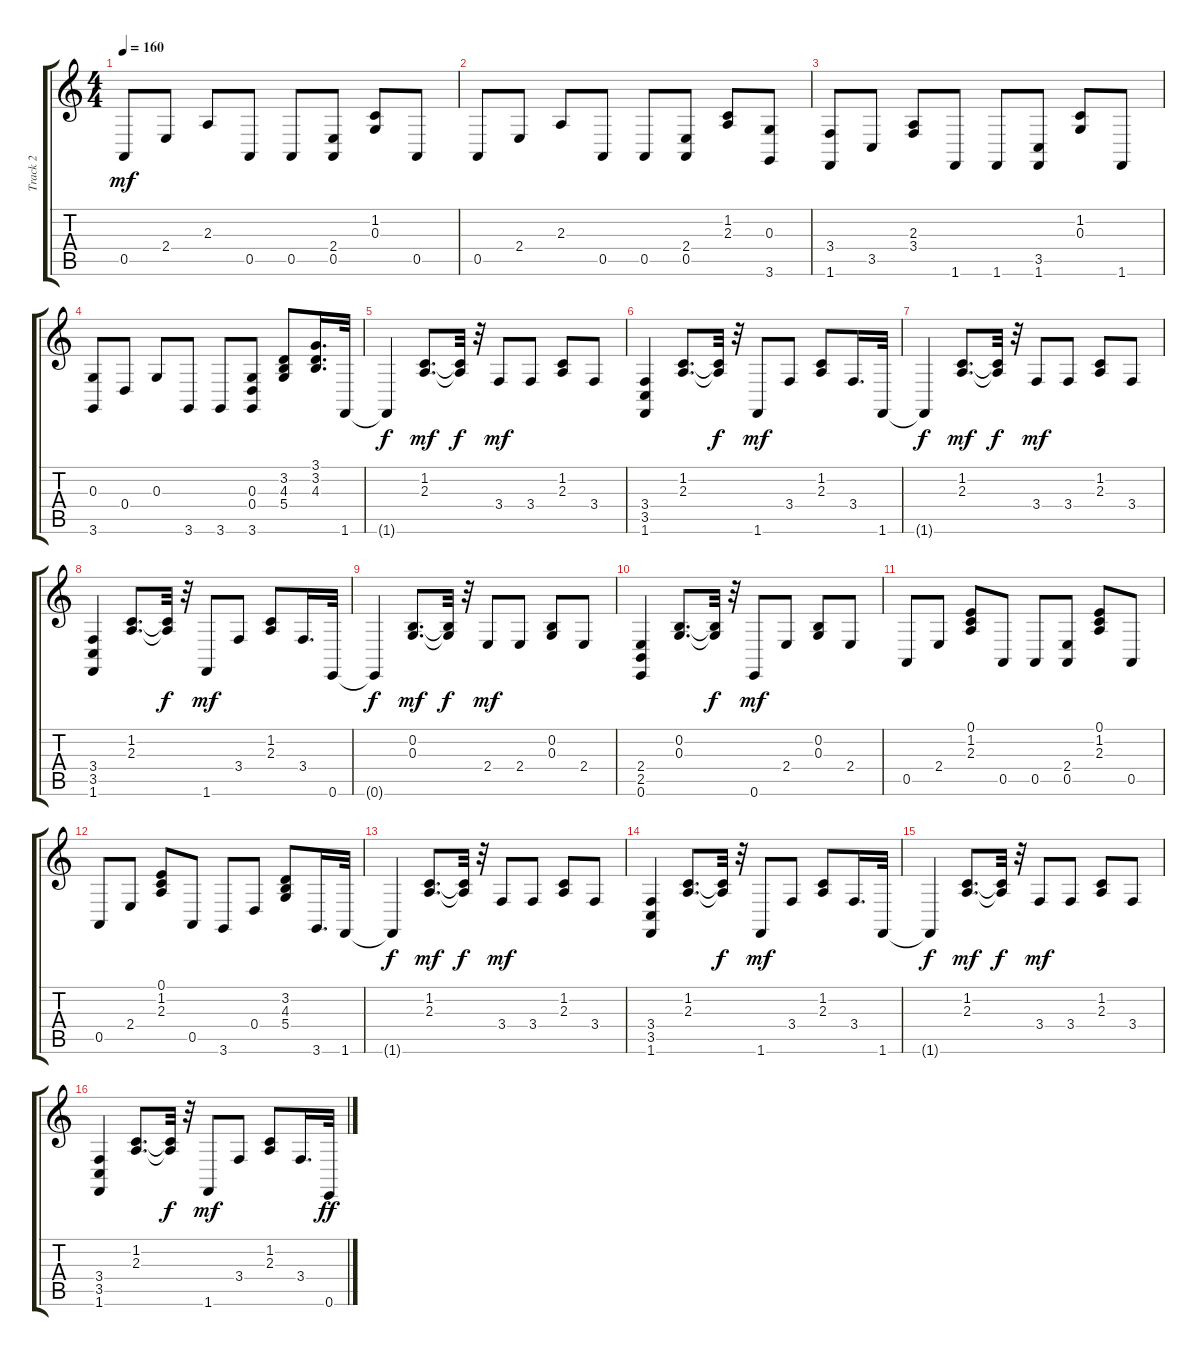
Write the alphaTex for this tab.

\track ("Track 2" "Track 2") {instrument acousticgrandpiano}
\staff {score tabs}
\tuning (E4 B3 G3 D3 A2 E2) {hide}
\ts (4 4)
\tempo 160
\clef g2
\ks c
0.5.8{dy mf} 2.4.8 2.3.8 0.5.8 0.5.8 (2.4 0.5).8 (1.2 0.3).8 0.5.8 |
0.5.8 2.4.8 2.3.8 0.5.8 0.5.8 (2.4 0.5).8 (1.2 2.3).8 (0.3 3.6).8 |
(3.4 1.6).8 3.5.8 (2.3 3.4).8 1.6.8 1.6.8 (3.5 1.6).8 (1.2 0.3).8 1.6.8 |
(0.3 3.6).8 0.4.8 0.3.8 3.6.8 3.6.8 (0.3 0.4 3.6).8 (3.2 4.3 5.4).8 (3.1 3.2 4.3).16{d} 1.6.32 |
1.6{t}.4{dy f} (1.2 2.3).8{d dy mf} (1.2{t} 2.3{t}).32{dy f} r.32 3.4.8{dy mf} 3.4.8 (1.2 2.3).8 3.4.8 |
(3.4 3.5 1.6).4 (1.2 2.3).8{d} (1.2{t} 2.3{t}).32{dy f} r.32 1.6.8{dy mf} 3.4.8 (1.2 2.3).8 3.4.16{d} 1.6.32 |
1.6{t}.4{dy f} (1.2 2.3).8{d dy mf} (1.2{t} 2.3{t}).32{dy f} r.32 3.4.8{dy mf} 3.4.8 (1.2 2.3).8 3.4.8 |
(3.4 3.5 1.6).4 (1.2 2.3).8{d} (1.2{t} 2.3{t}).32{dy f} r.32 1.6.8{dy mf} 3.4.8 (1.2 2.3).8 3.4.16{d} 0.6.32 |
0.6{t}.4{dy f} (0.2 0.3).8{d dy mf} (0.2{t} 0.3{t}).32{dy f} r.32 2.4.8{dy mf} 2.4.8 (0.2 0.3).8 2.4.8 |
(2.4 2.5 0.6).4 (0.2 0.3).8{d} (0.2{t} 0.3{t}).32{dy f} r.32 0.6.8{dy mf} 2.4.8 (0.2 0.3).8 2.4.8 |
0.5.8 2.4.8 (0.1 1.2 2.3).8 0.5.8 0.5.8 (2.4 0.5).8 (0.1 1.2 2.3).8 0.5.8 |
0.5.8 2.4.8 (0.1 1.2 2.3).8 0.5.8 3.6.8 0.4.8 (3.2 4.3 5.4).8 3.6.16{d} 1.6.32 |
1.6{t}.4{dy f} (1.2 2.3).8{d dy mf} (1.2{t} 2.3{t}).32{dy f} r.32 3.4.8{dy mf} 3.4.8 (1.2 2.3).8 3.4.8 |
(3.4 3.5 1.6).4 (1.2 2.3).8{d} (1.2{t} 2.3{t}).32{dy f} r.32 1.6.8{dy mf} 3.4.8 (1.2 2.3).8 3.4.16{d} 1.6.32 |
1.6{t}.4{dy f} (1.2 2.3).8{d dy mf} (1.2{t} 2.3{t}).32{dy f} r.32 3.4.8{dy mf} 3.4.8 (1.2 2.3).8 3.4.8 |
(3.4 3.5 1.6).4 (1.2 2.3).8{d} (1.2{t} 2.3{t}).32{dy f} r.32 1.6.8{dy mf} 3.4.8 (1.2 2.3).8 3.4.16{d} 0.6.32{dy ff}
